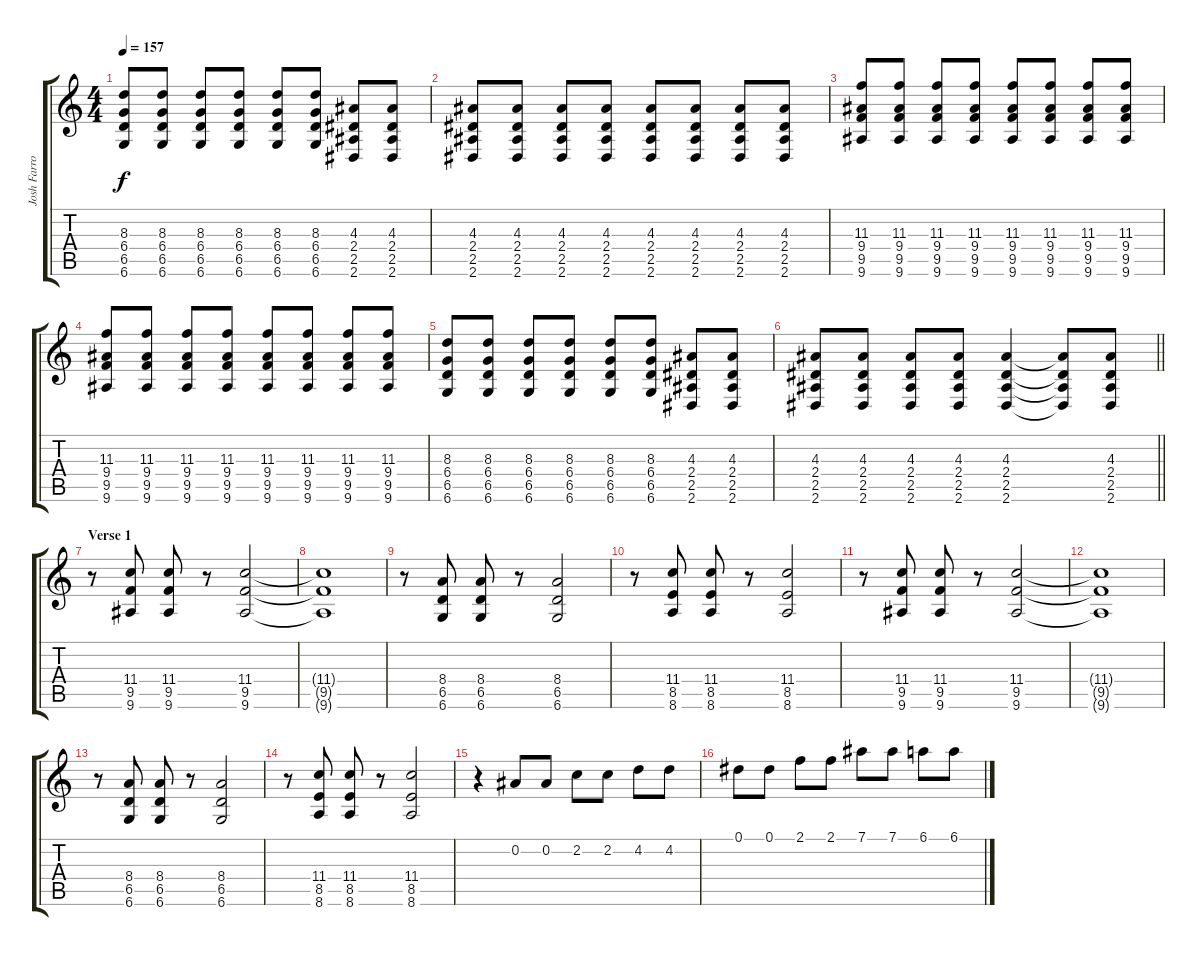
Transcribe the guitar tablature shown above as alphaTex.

\track ("Josh Farro | Lead Guitar" "Josh Farro") {instrument overdrivenguitar}
\staff {score tabs}
\tuning (Eb4 Bb3 Gb3 Db3 Ab2 Db2) {hide}
\ts (4 4)
\tempo 157
\clef g2
\ks c
(8.3 6.4 6.5 6.6).8{dy f} (8.3 6.4 6.5 6.6).8 (8.3 6.4 6.5 6.6).8 (8.3 6.4 6.5 6.6).8 (8.3 6.4 6.5 6.6).8 (8.3 6.4 6.5 6.6).8 (4.3 2.4 2.5 2.6).8 (4.3 2.4 2.5 2.6).8 |
(4.3 2.4 2.5 2.6).8 (4.3 2.4 2.5 2.6).8 (4.3 2.4 2.5 2.6).8 (4.3 2.4 2.5 2.6).8 (4.3 2.4 2.5 2.6).8 (4.3 2.4 2.5 2.6).8 (4.3 2.4 2.5 2.6).8 (4.3 2.4 2.5 2.6).8 |
(11.3 9.4 9.5 9.6).8 (11.3 9.4 9.5 9.6).8 (11.3 9.4 9.5 9.6).8 (11.3 9.4 9.5 9.6).8 (11.3 9.4 9.5 9.6).8 (11.3 9.4 9.5 9.6).8 (11.3 9.4 9.5 9.6).8 (11.3 9.4 9.5 9.6).8 |
(11.3 9.4 9.5 9.6).8 (11.3 9.4 9.5 9.6).8 (11.3 9.4 9.5 9.6).8 (11.3 9.4 9.5 9.6).8 (11.3 9.4 9.5 9.6).8 (11.3 9.4 9.5 9.6).8 (11.3 9.4 9.5 9.6).8 (11.3 9.4 9.5 9.6).8 |
(8.3 6.4 6.5 6.6).8 (8.3 6.4 6.5 6.6).8 (8.3 6.4 6.5 6.6).8 (8.3 6.4 6.5 6.6).8 (8.3 6.4 6.5 6.6).8 (8.3 6.4 6.5 6.6).8 (4.3 2.4 2.5 2.6).8 (4.3 2.4 2.5 2.6).8 |
\barLineRight lightlight
(4.3 2.4 2.5 2.6).8 (4.3 2.4 2.5 2.6).8 (4.3 2.4 2.5 2.6).8 (4.3 2.4 2.5 2.6).8 (4.3 2.4 2.5 2.6).4 (4.3{t} 2.4{t} 2.5{t} 2.6{t}).8 (4.3 2.4 2.5 2.6).8 |
\section ("" "Verse 1")
r.8 (11.4 9.5 9.6).8 (11.4 9.5 9.6).8 r.8 (11.4 9.5 9.6).2 |
(11.4{t} 9.5{t} 9.6{t}).1 |
r.8 (8.4 6.5 6.6).8 (8.4 6.5 6.6).8 r.8 (8.4 6.5 6.6).2 |
r.8 (11.4 8.5 8.6).8 (11.4 8.5 8.6).8 r.8 (11.4 8.5 8.6).2 |
r.8 (11.4 9.5 9.6).8 (11.4 9.5 9.6).8 r.8 (11.4 9.5 9.6).2 |
(11.4{t} 9.5{t} 9.6{t}).1 |
r.8 (8.4 6.5 6.6).8 (8.4 6.5 6.6).8 r.8 (8.4 6.5 6.6).2 |
r.8 (11.4 8.5 8.6).8 (11.4 8.5 8.6).8 r.8 (11.4 8.5 8.6).2 |
r.4 0.2.8 0.2.8 2.2.8 2.2.8 4.2.8 4.2.8 |
0.1.8 0.1.8 2.1.8 2.1.8 7.1.8 7.1.8 6.1.8 6.1.8
